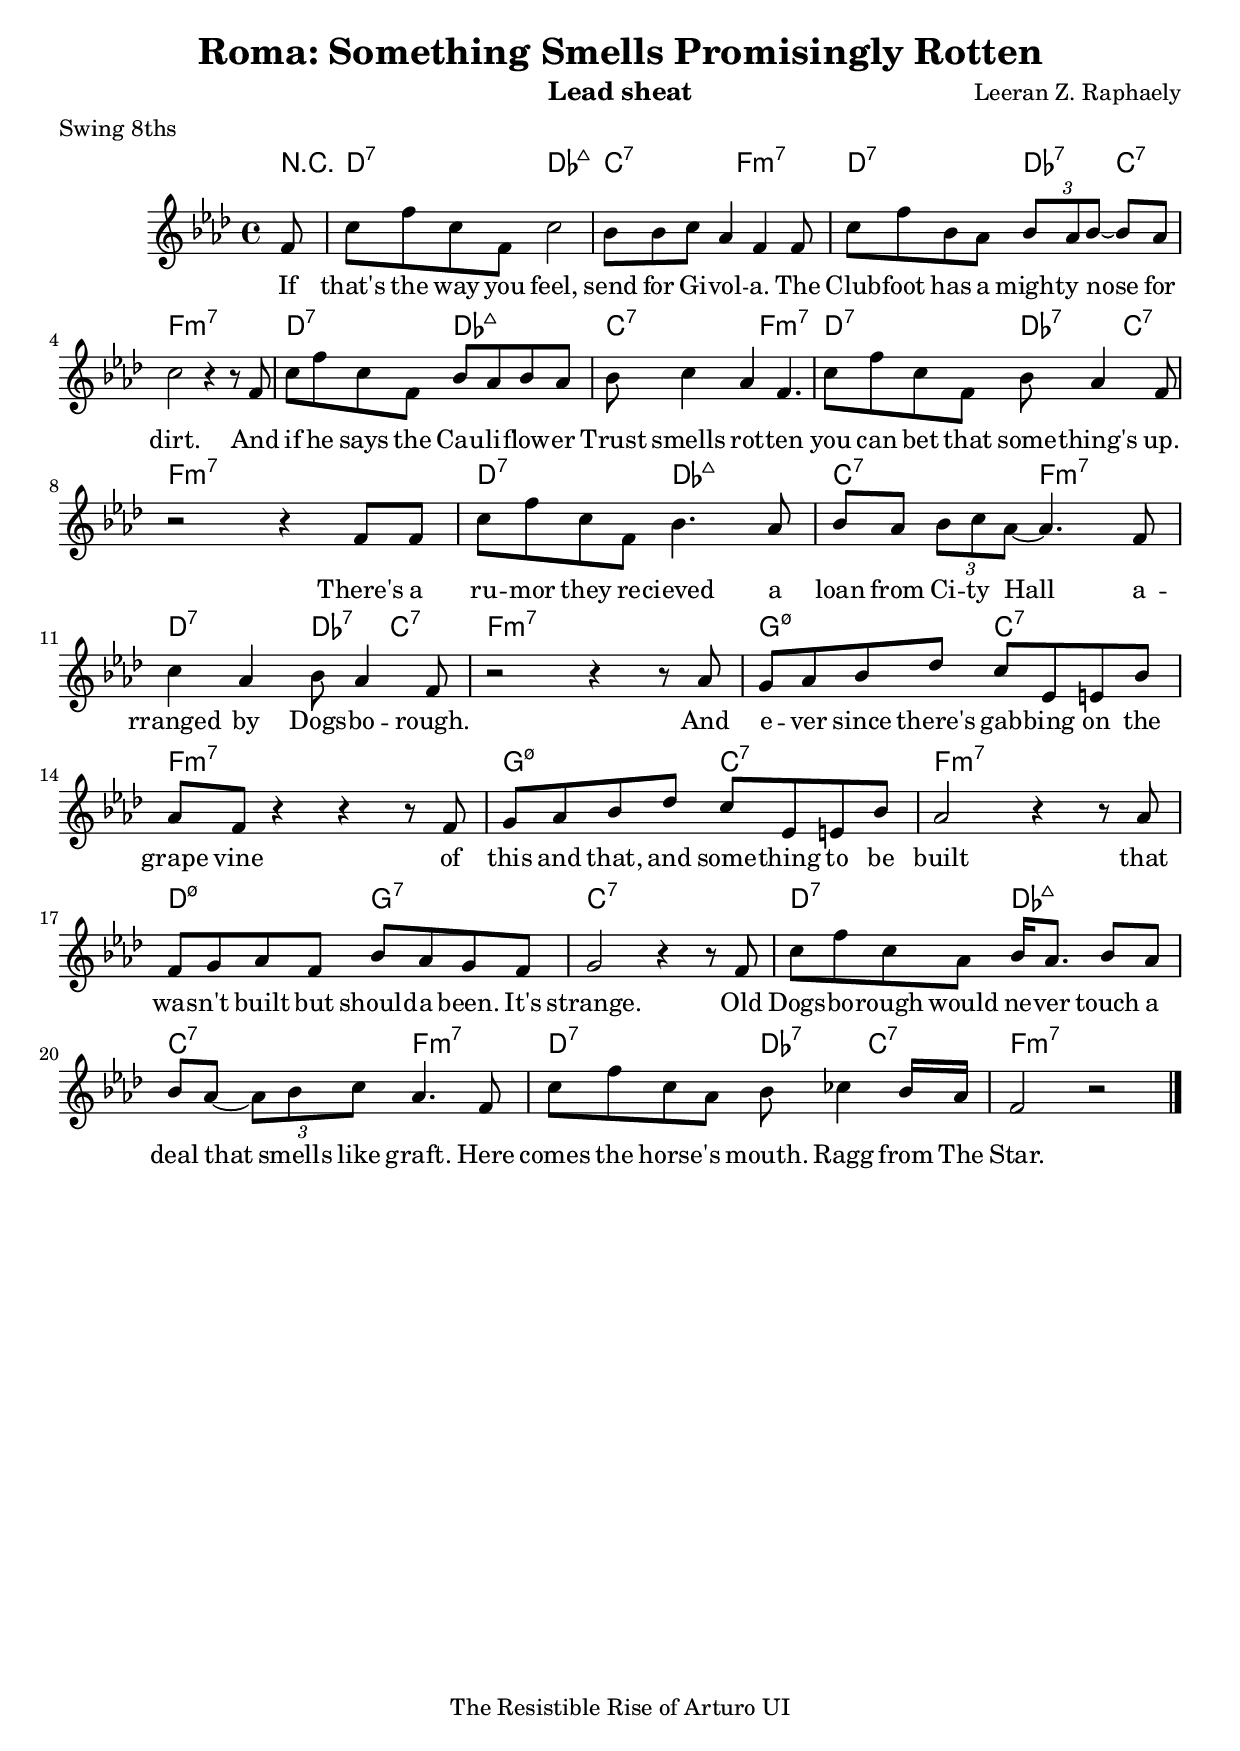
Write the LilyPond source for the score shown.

\header {
	title = "Roma: Something Smells Promisingly Rotten"
	composer = "Leeran Z. Raphaely"
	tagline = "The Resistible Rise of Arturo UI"
	instrument = "Lead sheat"
	meter = "Swing 8ths"
}

\paper {
	between-system-padding = #6
	between-system-space = 4\cm
}

\version "2.10.33"

\transpose d f {

<<

\chords {
	r8
	b2:7 bes:maj7 a:7 d:min7
	b:7 bes4:7 a:7 d1:min7
	b2:7 bes:maj7 a:7 d:min7
	b:7 bes4:7 a:7 d1:min7
	b2:7 bes:maj7 a:7 d:min7
	b:7 bes4:7 a:7 d1:min7
	e2:min7.5- a:7 d1:min7
	e2:min7.5- a:7 d1:min7
	b2:min7.5- e:7 a1:7
	b2:7 bes:maj7 a:7 d:min7
	b:7 bes4:7 a:7 d1:min7
}

\relative c' {
	% \autoBeamOff
	\key d \minor
	\partial 8 d8                        % If
	a' d a d, a'2                        % that's the way you feel,
	g8 g a f4 d4 d8                      % send for Givola. The
	a' d g, f \times 2/3 {g8 f g~} g8 f  % The Clubfoot has a mighty nose for
	a2 r4 r8 d,                          % dirt. And
	a' d a d, g f g f                    % if he says the Cauliflower
	g a4 f d4.                           % Trust smells rotten
	a'8 d a d, g f4 d8                   % You can bet that somethings up
	r2 r4 d8 d                           % There's a
	a' d a d, g4. f8                     % rumor they recieved a
	g f \times 2/3 {g8 a f~} f4. d8      % loan from city hall a-
	a'4 f g8 f4 d8                       % rranged by Dogsborough.
	r2 r4 r8 f                           % And
	e f g bes a c, cis g'                % ever since there's gabbing on the
	f d r4 r r8 d                        % grapevince Of
	e f g bes a c, cis g'                % this and that and something to be
	f2 r4 r8 f                           % built that
	d e f d g f e d                      % wasn't built but shoulda been. It's
	e2 r4 r8 d                            % strange. Old
	a' d a f g16 f8. g8 f                % Dogsborough would never touch a
	g f~ \times 2/3 {f8 g a} f4. d8      % deal that smells like gaft. Here
	a' d a f g aes4 g16 f
	d2 r

	\bar "|."
}

\addlyrics {
	If that's the way you feel, send for Gi -- vol -- a.
	The Club -- foot has a might -- y nose for dirt.
	And if he says the Cau -- li -- flow -- er Trust smells rot -- ten
	you can bet that some -- thing's up.
	There's a ru -- mor they re -- cieved a loan from Ci -- ty Hall
	a -- rranged by Dogs -- bo -- rough.
	And e -- ver since there's gab -- bing on the grape vine
	of this and that, and some -- thing to be built
	that was -- n't built but should -- a been. It's strange.
	Old Dogs -- bo -- rough would ne -- ver touch a deal that smells like graft.
	Here comes the horse -- 's mouth. Ragg from The Star.
}

>>
}